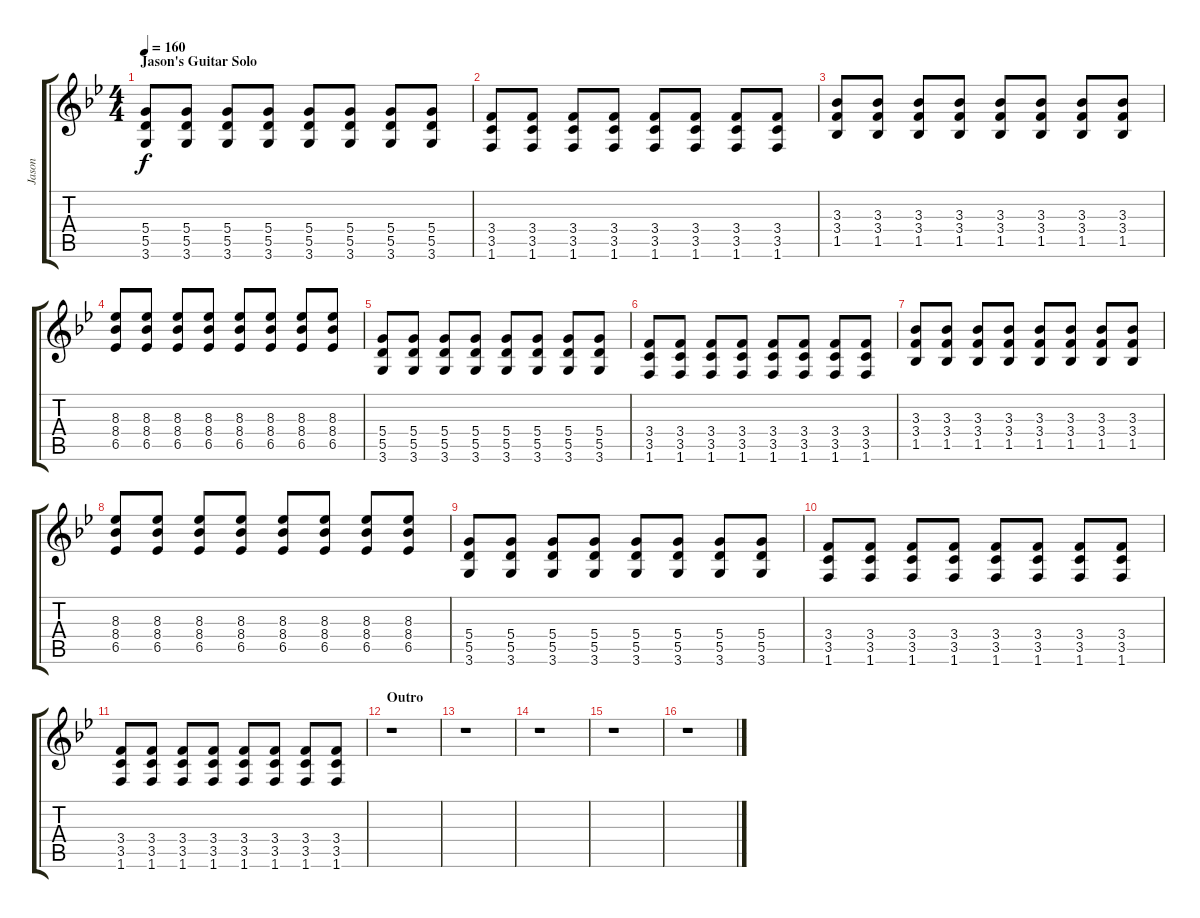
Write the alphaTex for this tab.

\track ("Jason" "Jason") {instrument electricguitarclean}
\staff {score tabs}
\tuning (E4 B3 G3 D3 A2 E2) {hide}
\ts (4 4)
\section ("" "Jason's Guitar Solo")
\tempo 160
\clef g2
\ks bb
(5.4 5.5 3.6).8{dy f} (5.4 5.5 3.6).8 (5.4 5.5 3.6).8 (5.4 5.5 3.6).8 (5.4 5.5 3.6).8 (5.4 5.5 3.6).8 (5.4 5.5 3.6).8 (5.4 5.5 3.6).8 |
(3.4 3.5 1.6).8 (3.4 3.5 1.6).8 (3.4 3.5 1.6).8 (3.4 3.5 1.6).8 (3.4 3.5 1.6).8 (3.4 3.5 1.6).8 (3.4 3.5 1.6).8 (3.4 3.5 1.6).8 |
(3.3 3.4 1.5).8 (3.3 3.4 1.5).8 (3.3 3.4 1.5).8 (3.3 3.4 1.5).8 (3.3 3.4 1.5).8 (3.3 3.4 1.5).8 (3.3 3.4 1.5).8 (3.3 3.4 1.5).8 |
(8.3 8.4 6.5).8 (8.3 8.4 6.5).8 (8.3 8.4 6.5).8 (8.3 8.4 6.5).8 (8.3 8.4 6.5).8 (8.3 8.4 6.5).8 (8.3 8.4 6.5).8 (8.3 8.4 6.5).8 |
(5.4 5.5 3.6).8 (5.4 5.5 3.6).8 (5.4 5.5 3.6).8 (5.4 5.5 3.6).8 (5.4 5.5 3.6).8 (5.4 5.5 3.6).8 (5.4 5.5 3.6).8 (5.4 5.5 3.6).8 |
(3.4 3.5 1.6).8 (3.4 3.5 1.6).8 (3.4 3.5 1.6).8 (3.4 3.5 1.6).8 (3.4 3.5 1.6).8 (3.4 3.5 1.6).8 (3.4 3.5 1.6).8 (3.4 3.5 1.6).8 |
(3.3 3.4 1.5).8 (3.3 3.4 1.5).8 (3.3 3.4 1.5).8 (3.3 3.4 1.5).8 (3.3 3.4 1.5).8 (3.3 3.4 1.5).8 (3.3 3.4 1.5).8 (3.3 3.4 1.5).8 |
(8.3 8.4 6.5).8 (8.3 8.4 6.5).8 (8.3 8.4 6.5).8 (8.3 8.4 6.5).8 (8.3 8.4 6.5).8 (8.3 8.4 6.5).8 (8.3 8.4 6.5).8 (8.3 8.4 6.5).8 |
(5.4 5.5 3.6).8 (5.4 5.5 3.6).8 (5.4 5.5 3.6).8 (5.4 5.5 3.6).8 (5.4 5.5 3.6).8 (5.4 5.5 3.6).8 (5.4 5.5 3.6).8 (5.4 5.5 3.6).8 |
(3.4 3.5 1.6).8{volume 12} (3.4 3.5 1.6).8 (3.4 3.5 1.6).8 (3.4 3.5 1.6).8 (3.4 3.5 1.6).8 (3.4 3.5 1.6).8 (3.4 3.5 1.6).8 (3.4 3.5 1.6).8 |
(3.4 3.5 1.6).8 (3.4 3.5 1.6).8 (3.4 3.5 1.6).8 (3.4 3.5 1.6).8 (3.4 3.5 1.6).8 (3.4 3.5 1.6).8 (3.4 3.5 1.6).8 (3.4 3.5 1.6).8 |
\section ("" "Outro")
r.1 |
r.1 |
r.1 |
r.1 |
r.1
